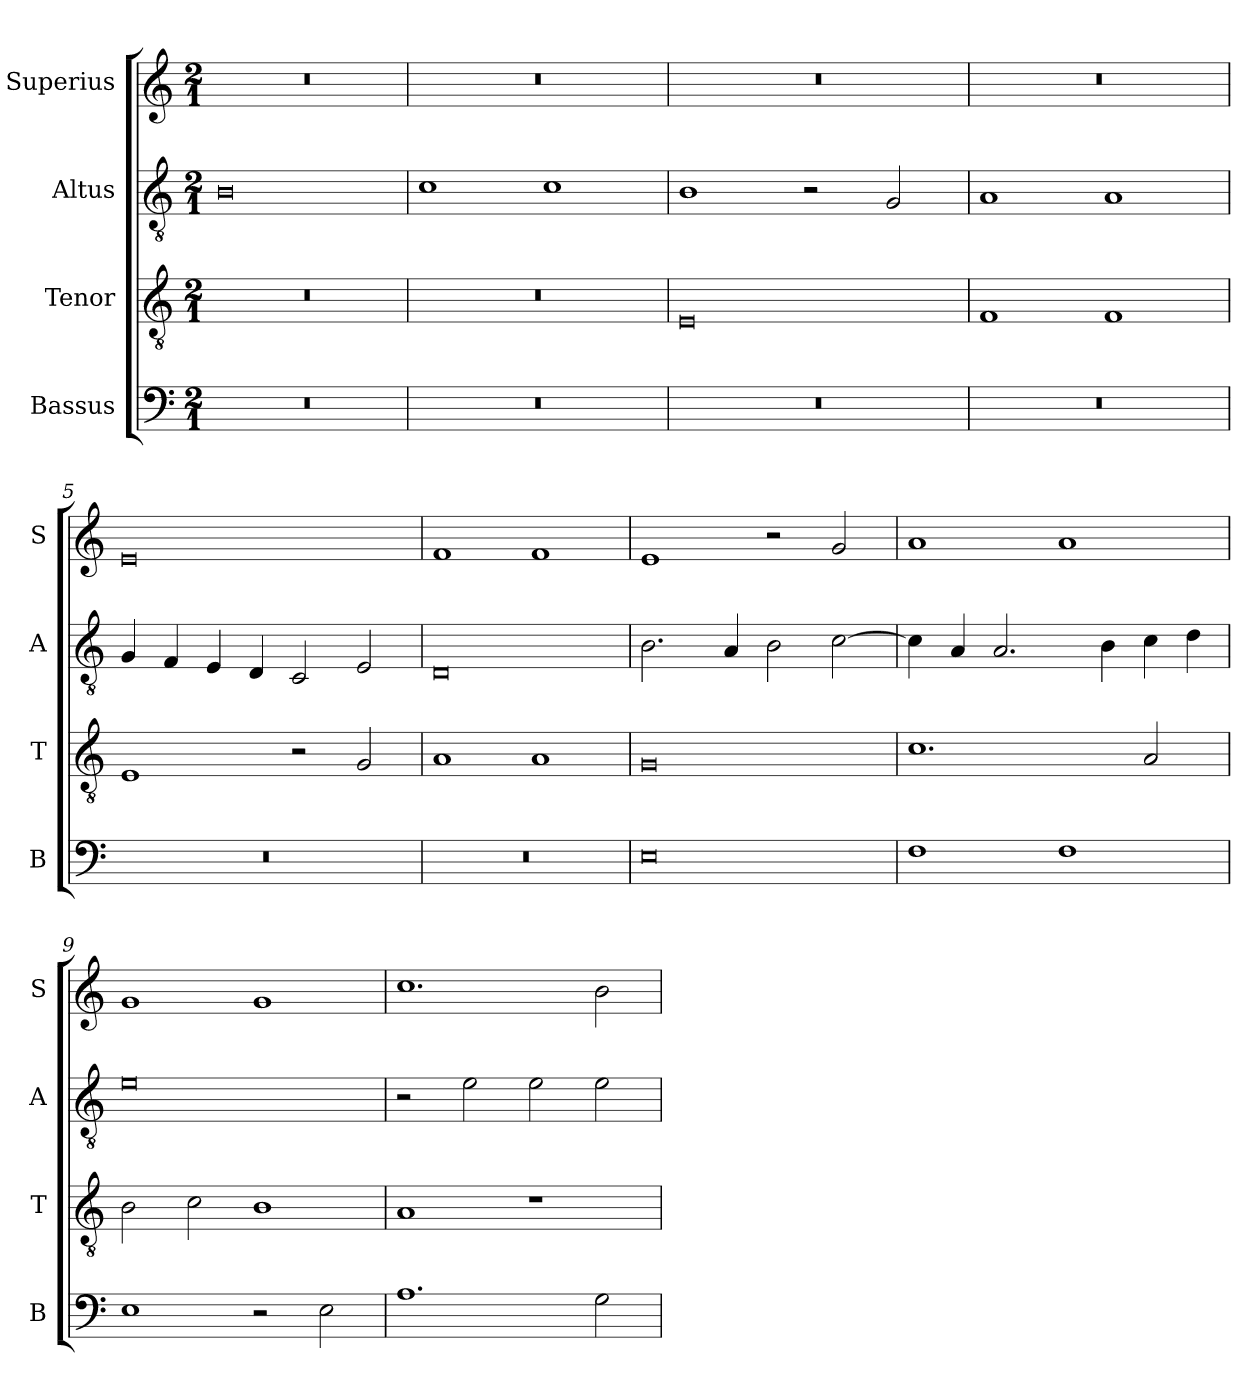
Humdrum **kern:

**kern	**kern	**kern	**kern
*part4	*part3	*part2	*part1
*staff4	*staff3	*staff2	*staff1
*I"Bassus	*I"Tenor	*I"Altus	*I"Superius
*I'B	*I'T	*I'A	*I'S
*clefF4	*clefGv2	*clefGv2	*clefG2
*k[]	*k[]	*k[]	*k[]
*M2/1	*M2/1	*M2/1	*M2/1
=1	=1	=1	=1
0r	0r	0B	0r
=2	=2	=2	=2
0r	0r	1c	0r
.	.	1c	.
=3	=3	=3	=3
0r	0E	1B	0r
.	.	2r	.
.	.	2G/	.
=4	=4	=4	=4
0r	1F	1A	0r
.	1F	1A	.
=5	=5	=5	=5
0r	1E	4G/	0e
.	.	4F/	.
.	.	4E/	.
.	.	4D/	.
.	2r	2C/	.
.	2G/	2E/	.
=6	=6	=6	=6
0r	1A	0D	1f
.	1A	.	1f
=7	=7	=7	=7
0E	0G	2.B\	1e
.	.	4A/	.
.	.	2B\	2r
.	.	[2c\	2g/
=8	=8	=8	=8
1F	1.c	4c\]	1a
.	.	4A/	.
.	.	2.A/	.
1F	.	.	1a
.	.	4B\	.
.	2A/	4c\	.
.	.	4d\	.
=9	=9	=9	=9
1E	2B\	0e	1g
.	2c\	.	.
2r	1B	.	1g
2E\	.	.	.
=10	=10	=10	=10
1.A	1A	2r	1.cc
.	.	2e\	.
.	1r	2e\	.
2G\	.	2e\	2b\
=	=	=	=
*-	*-	*-	*-
